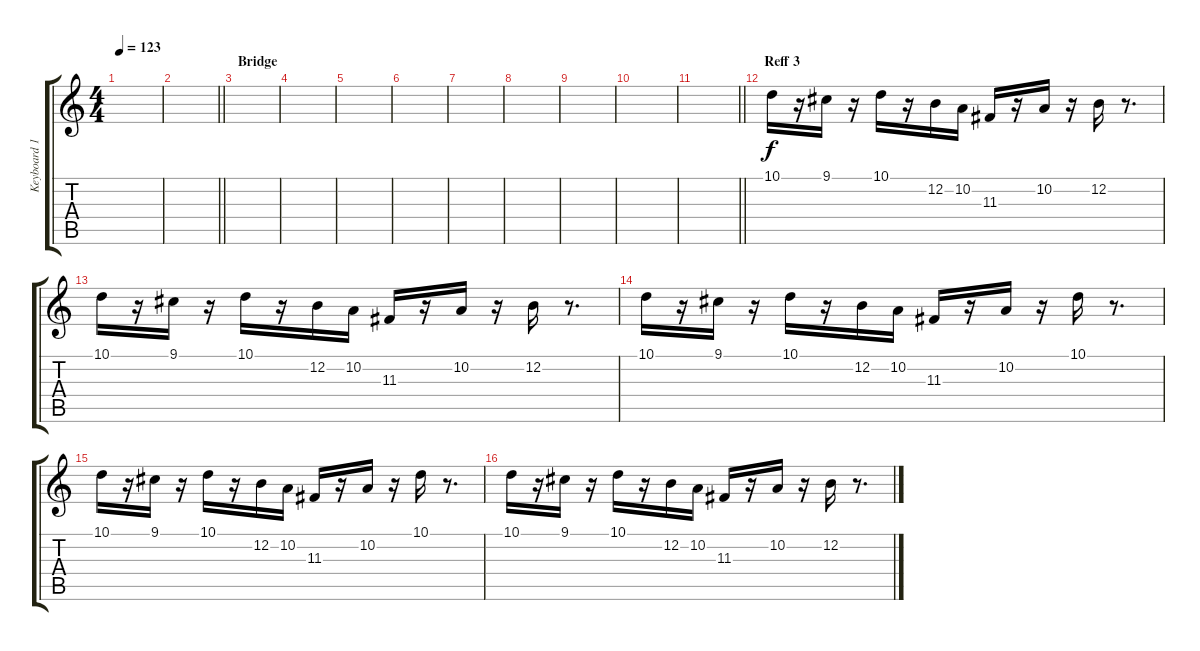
\track ("Keyboard 1" "Keyboard 1") {instrument stringensemble1}
\staff {score tabs}
\tuning (E4 B3 G3 D3 A2 E2) {hide}
\ts (4 4)
\tempo 123
\clef g2
\ks c
|
\barLineRight lightlight
|
\section ("" "Bridge")
|
|
|
|
|
|
|
|
\barLineRight lightlight
|
\section ("" "Reff 3")
10.1.16{volume 16} r.16 9.1.16 r.16 10.1.16 r.16 12.2.16 10.2.16 11.3.16 r.16 10.2.16 r.16 12.2.16 r.8{d} |
10.1.16 r.16 9.1.16 r.16 10.1.16 r.16 12.2.16 10.2.16 11.3.16 r.16 10.2.16 r.16 12.2.16 r.8{d} |
10.1.16 r.16 9.1.16 r.16 10.1.16 r.16 12.2.16 10.2.16 11.3.16 r.16 10.2.16 r.16 10.1.16 r.8{d} |
10.1.16 r.16 9.1.16 r.16 10.1.16 r.16 12.2.16 10.2.16 11.3.16 r.16 10.2.16 r.16 10.1.16 r.8{d} |
10.1.16 r.16 9.1.16 r.16 10.1.16 r.16 12.2.16 10.2.16 11.3.16 r.16 10.2.16 r.16 12.2.16 r.8{d}
